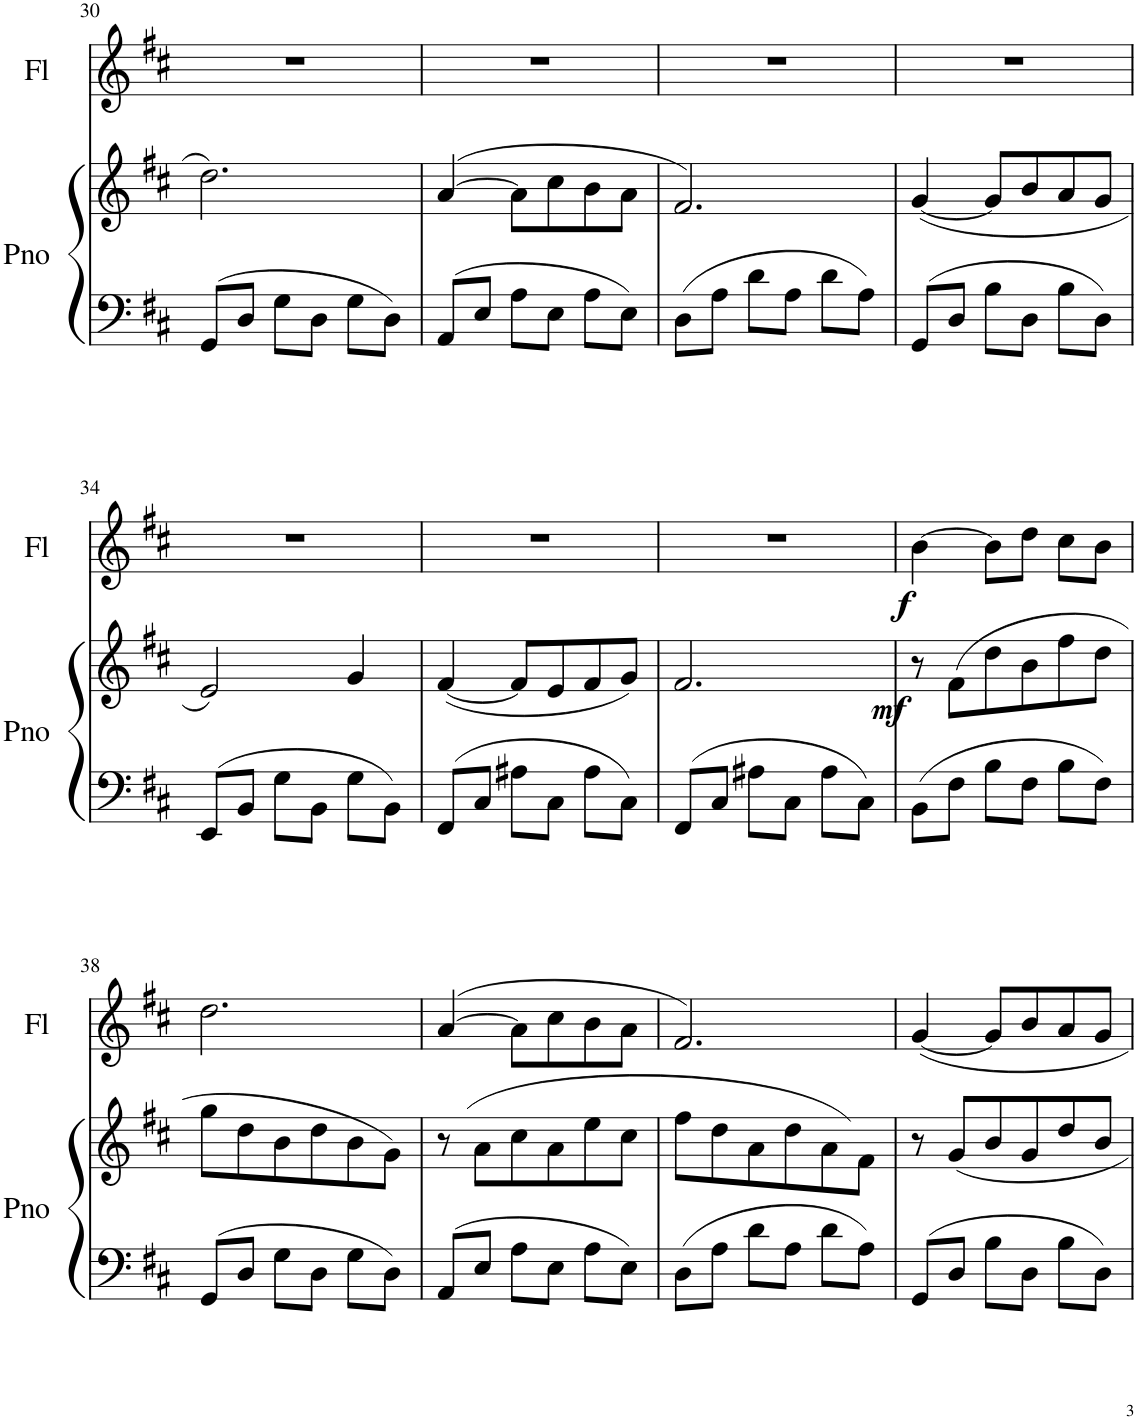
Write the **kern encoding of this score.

**kern	**kern	**dynam	**kern	**dynam
*part2	*part2	*part2	*part1	*part1
*staff3	*staff2	*staff2/3	*staff1	*staff1
*I"Piano	*	*	*I"Flute	*
*I'Pno	*	*	*I'Fl	*
!!LO:PB:g=z
*clefF4	*clefG2	*	*clefG2	*
*k[f#c#]	*k[f#c#]	*	*k[f#c#]	*
*M3/4	*M3/4	*	*M3/4	*
=30	=30	=30	=30	=30
8GG/L	2.dd\	.	2.r	.
8D/J	.	.	.	.
8G\L	.	.	.	.
8D\J	.	.	.	.
8G\L	.	.	.	.
8D\J	.	.	.	.
=31	=31	=31	=31	=31
8AA/L	([4a/	.	2.r	.
8E/J	.	.	.	.
8A\L	8a\L]	.	.	.
8E\J	8cc#\	.	.	.
8A\L	8b\	.	.	.
8E\J	8a\J	.	.	.
=32	=32	=32	=32	=32
8D\L	2.f#/)	.	2.r	.
8A\J	.	.	.	.
8d\L	.	.	.	.
8A\J	.	.	.	.
8d\L	.	.	.	.
8A\J	.	.	.	.
=33	=33	=33	=33	=33
8GG/L	([4g/	.	2.r	.
8D/J	.	.	.	.
8B\L	8g/L]	.	.	.
8D\J	8b/	.	.	.
8B\L	8a/	.	.	.
8D\J	8g/J	.	.	.
!!LO:LB:g=z
=34	=34	=34	=34	=34
8EE/L	2e/)	.	2.r	.
8BB/J	.	.	.	.
8G\L	.	.	.	.
8BB\J	.	.	.	.
8G\L	4g/	.	.	.
8BB\J	.	.	.	.
=35	=35	=35	=35	=35
8FF#/L	([4f#/	.	2.r	.
8C#/J	.	.	.	.
8A#X\L	8f#/L]	.	.	.
8C#\J	8e/	.	.	.
8A#\L	8f#/	.	.	.
8C#\J	8g/J)	.	.	.
=36	=36	=36	=36	=36
8FF#/L	2.f#/	.	2.r	.
8C#/J	.	.	.	.
8A#X\L	.	.	.	.
8C#\J	.	.	.	.
8A#\L	.	.	.	.
8C#\J	.	.	.	.
=37	=37	=37	=37	=37
!	!	!LO:DY:b	!	!LO:DY:b
8BB\L	8r	mf	[4b\	f
8F#\J	(8f#\L	.	.	.
8B\L	8dd\	.	8b\L]	.
8F#\J	8b\	.	8dd\J	.
8B\L	8ff#\	.	8cc#\L	.
8F#\J	8dd\J	.	8b\J	.
!!LO:LB:g=z
=38	=38	=38	=38	=38
8GG/L	8gg\L	.	2.dd\	.
8D/J	8dd\	.	.	.
8G\L	8b\	.	.	.
8D\J	8dd\	.	.	.
8G\L	8b\	.	.	.
8D\J	8g\J)	.	.	.
=39	=39	=39	=39	=39
8AA/L	8r	.	([4a/	.
8E/J	(8a\L	.	.	.
8A\L	8cc#\	.	8a\L]	.
8E\J	8a\	.	8cc#\	.
8A\L	8ee\	.	8b\	.
8E\J	8cc#\J	.	8a\J	.
=40	=40	=40	=40	=40
8D\L	8ff#\L	.	2.f#/)	.
8A\J	8dd\	.	.	.
8d\L	8a\	.	.	.
8A\J	8dd\	.	.	.
8d\L	8a\	.	.	.
8A\J	8f#\J)	.	.	.
=41	=41	=41	=41	=41
8GG/L	8r	.	[4g/	.
8D/J	8g/L	.	.	.
8B\L	8b/	.	8g/L]	.
8D\J	8g/	.	8b/	.
8B\L	8dd/	.	8a/	.
8D\J	8b/J	.	8g/J	.
=	=	=	=	=
*-	*-	*-	*-	*-
